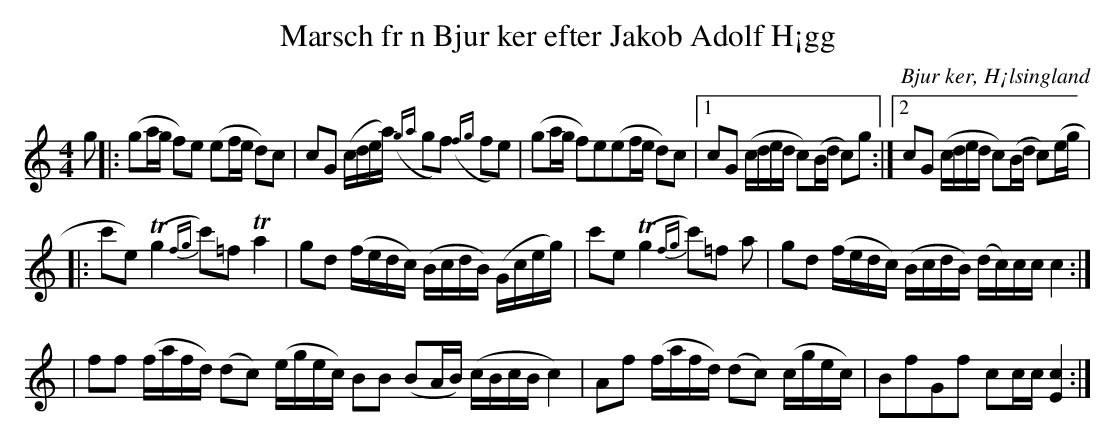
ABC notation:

X:1
T: Marsch fr n Bjur ker efter Jakob Adolf H¡gg
O: Bjur ker, H¡lsingland
M: 4/4
L: 1/16
K: C
g2|:(g2ag f2)e2 (e2fe d2)c2|c2G2 (cdea) ({ga}g2f2) ({fg}f2e2)|(g2ag f2)e2(e2fe d2)c2|1 c2G2 (cded c2)(Bd c2)g2:|2 c2G2 (cded c2)(Bd c2)(eg|
|:c'2e2) (Tg4 {fg}c'2)=f2 Ta4|g2d2 (fedc) (BcdB) (Gceg)|c'2e2 (Tg4 {fg}c'2)=f2 ta2|g2d2 (fedc) (BcdB) (dc)cc c4:|
|f2f2 (fafd) (d2c2) (egec) B2B2 (B2AB) (cBcB c4) |A2f2 (fafd) (d2c2) (cgec) |B2f2G2f2 c2cc [E4c4]:|
